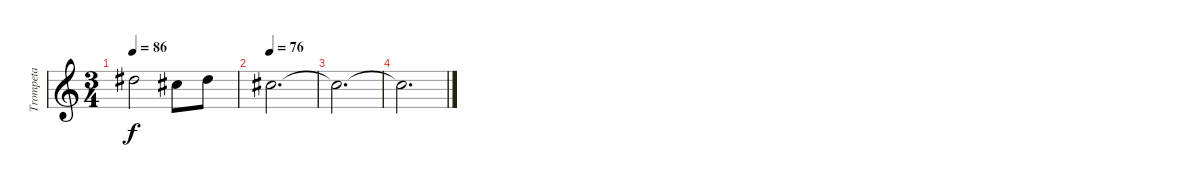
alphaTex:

\track ("Trompeta" "Trompeta") {instrument trumpet}
\staff {score}
\tuning (E4 B3 G3 D3 A2 E2) {hide}
\ts (3 4)
\tempo 86
\clef g2
\ks c
20.3.2{dy f} 18.3.8 20.3.8 |
\tempo 76
18.3.2{d} |
18.3{t}.2{d volume 0} |
18.3{t}.2{d}
